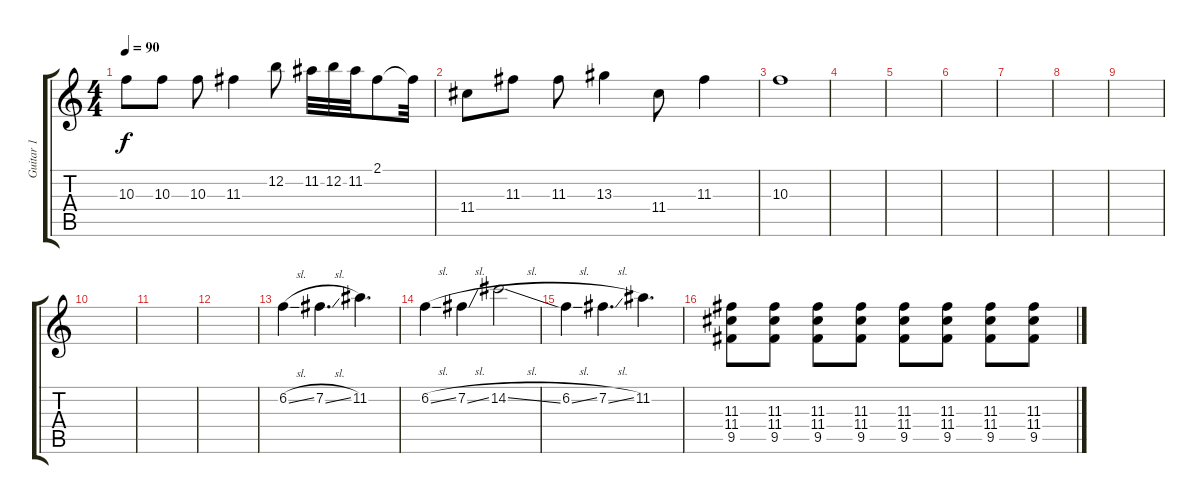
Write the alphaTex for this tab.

\track ("Guitar 1" "Guitar 1") {instrument distortionguitar}
\staff {score tabs}
\tuning (E4 B3 G3 D3 A2 E2) {hide}
\ts (4 4)
\tempo 90
\clef g2
\ks c
10.3.8{dy f} 10.3.8 10.3.8 11.3.4 12.2.8 11.2.32 12.2.32 11.2.32 2.1.8 2.1{t}.32 |
11.4.8 11.3.8 11.3.8 13.3.4 11.4.8 11.3.4 |
10.3.1 |
|
|
|
|
|
|
|
|
|
6.2{sl}.4 7.2{sl}.4{d} 11.2.4{d} |
6.2{sl}.4 7.2{sl}.4 14.2{sl}.2 |
6.2{sl}.4 7.2{sl}.4{d} 11.2.4{d} |
(11.3 11.4 9.5).8 (11.3 11.4 9.5).8 (11.3 11.4 9.5).8 (11.3 11.4 9.5).8 (11.3 11.4 9.5).8 (11.3 11.4 9.5).8 (11.3 11.4 9.5).8 (11.3 11.4 9.5).8
